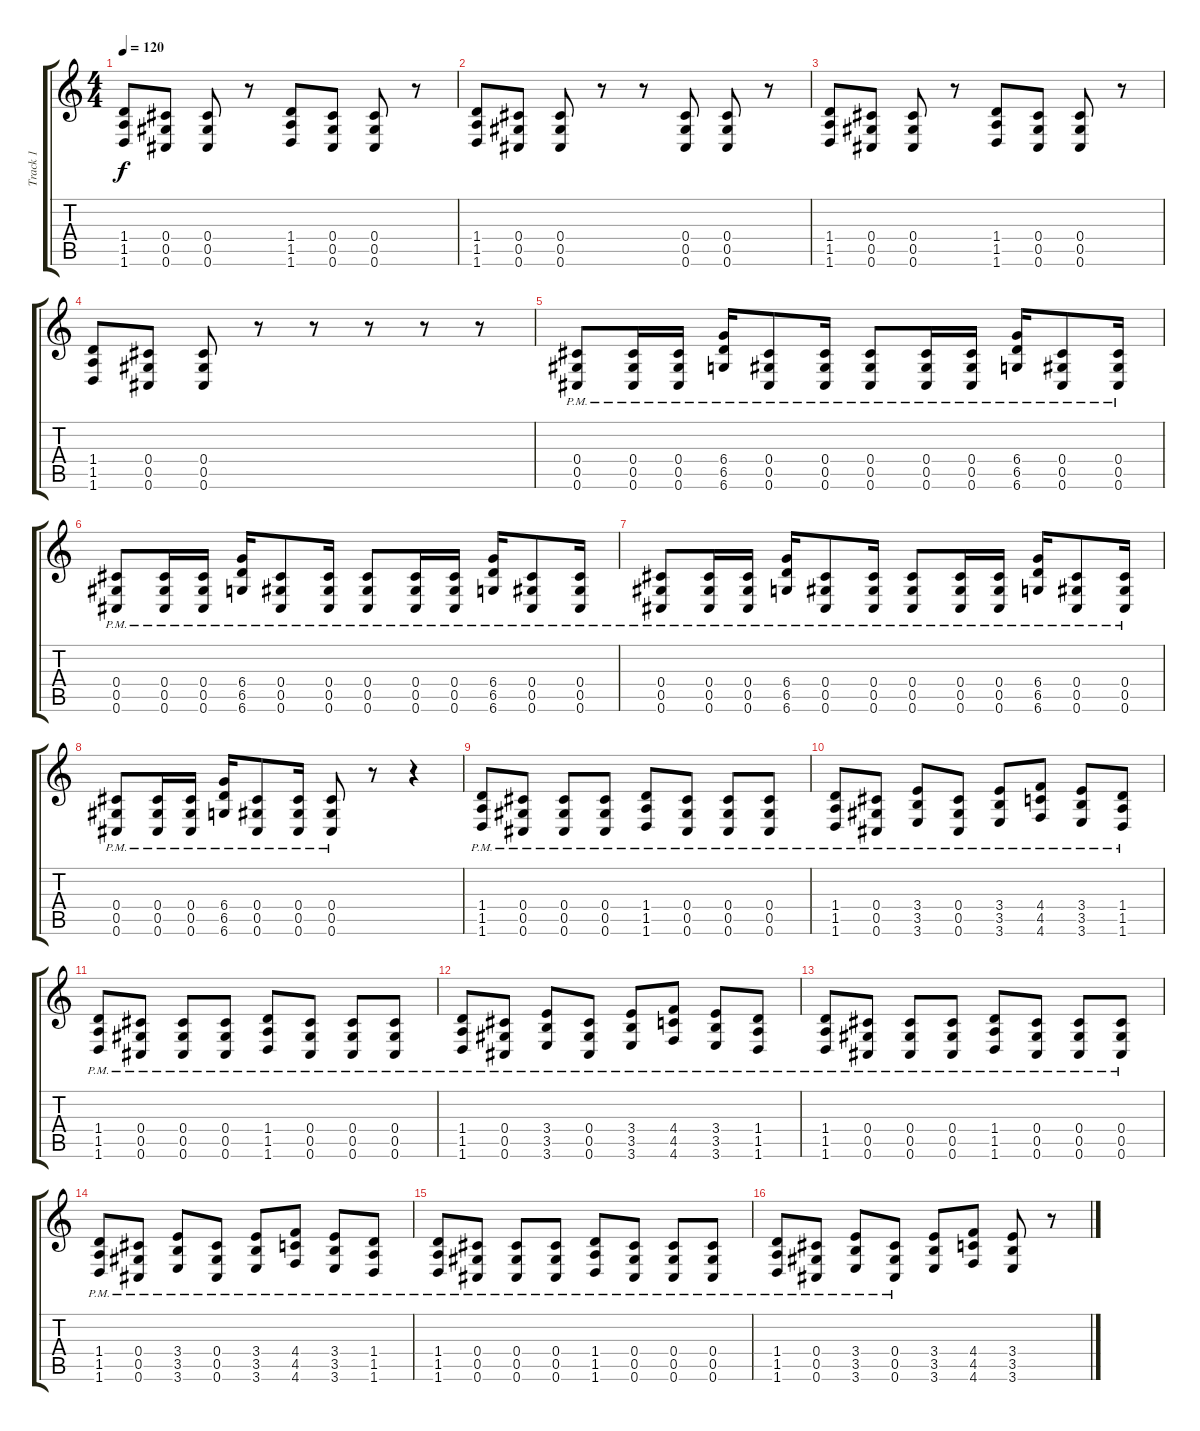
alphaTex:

\track ("Track 1" "Track 1") {instrument electricguitarclean}
\staff {score tabs}
\tuning (Eb4 Bb3 Gb3 Db3 Ab2 Db2) {hide}
\ts (4 4)
\tempo 120
\clef g2
\ks c
(1.4 1.5 1.6).8{dy f instrument distortionguitar} (0.4 0.5 0.6).8 (0.4 0.5 0.6).8 r.8 (1.4 1.5 1.6).8 (0.4 0.5 0.6).8 (0.4 0.5 0.6).8 r.8 |
(1.4 1.5 1.6).8 (0.4 0.5 0.6).8 (0.4 0.5 0.6).8 r.8 r.8 (0.4 0.5 0.6).8 (0.4 0.5 0.6).8 r.8 |
(1.4 1.5 1.6).8{instrument distortionguitar} (0.4 0.5 0.6).8 (0.4 0.5 0.6).8 r.8 (1.4 1.5 1.6).8 (0.4 0.5 0.6).8 (0.4 0.5 0.6).8 r.8 |
(1.4 1.5 1.6).8 (0.4 0.5 0.6).8 (0.4 0.5 0.6).8 r.8 r.8 r.8 r.8 r.8 |
(0.4{pm} 0.5{pm} 0.6{pm}).8 (0.4{pm} 0.5{pm} 0.6{pm}).16 (0.4{pm} 0.5{pm} 0.6{pm}).16 (6.4{pm} 6.5{pm} 6.6{pm}).16 (0.4{pm} 0.5{pm} 0.6{pm}).8 (0.4{pm} 0.5{pm} 0.6{pm}).16 (0.4{pm} 0.5{pm} 0.6{pm}).8 (0.4{pm} 0.5{pm} 0.6{pm}).16 (0.4{pm} 0.5{pm} 0.6{pm}).16 (6.4{pm} 6.5{pm} 6.6{pm}).16 (0.4{pm} 0.5{pm} 0.6{pm}).8 (0.4{pm} 0.5{pm} 0.6{pm}).16 |
(0.4{pm} 0.5{pm} 0.6{pm}).8 (0.4{pm} 0.5{pm} 0.6{pm}).16 (0.4{pm} 0.5{pm} 0.6{pm}).16 (6.4{pm} 6.5{pm} 6.6{pm}).16 (0.4{pm} 0.5{pm} 0.6{pm}).8 (0.4{pm} 0.5{pm} 0.6{pm}).16 (0.4{pm} 0.5{pm} 0.6{pm}).8 (0.4{pm} 0.5{pm} 0.6{pm}).16 (0.4{pm} 0.5{pm} 0.6{pm}).16 (6.4{pm} 6.5{pm} 6.6{pm}).16 (0.4{pm} 0.5{pm} 0.6{pm}).8 (0.4{pm} 0.5{pm} 0.6{pm}).16 |
(0.4{pm} 0.5{pm} 0.6{pm}).8 (0.4{pm} 0.5{pm} 0.6{pm}).16 (0.4{pm} 0.5{pm} 0.6{pm}).16 (6.4{pm} 6.5{pm} 6.6{pm}).16 (0.4{pm} 0.5{pm} 0.6{pm}).8 (0.4{pm} 0.5{pm} 0.6{pm}).16 (0.4{pm} 0.5{pm} 0.6{pm}).8 (0.4{pm} 0.5{pm} 0.6{pm}).16 (0.4{pm} 0.5{pm} 0.6{pm}).16 (6.4{pm} 6.5{pm} 6.6{pm}).16 (0.4{pm} 0.5{pm} 0.6{pm}).8 (0.4{pm} 0.5{pm} 0.6{pm}).16 |
(0.4{pm} 0.5{pm} 0.6{pm}).8 (0.4{pm} 0.5{pm} 0.6{pm}).16 (0.4{pm} 0.5{pm} 0.6{pm}).16 (6.4{pm} 6.5{pm} 6.6{pm}).16 (0.4{pm} 0.5{pm} 0.6{pm}).8 (0.4{pm} 0.5{pm} 0.6{pm}).16 (0.4{pm} 0.5{pm} 0.6{pm}).8 r.8 r.4 |
(1.4{pm} 1.5{pm} 1.6{pm}).8 (0.4{pm} 0.5{pm} 0.6{pm}).8 (0.4{pm} 0.5{pm} 0.6{pm}).8 (0.4{pm} 0.5{pm} 0.6{pm}).8 (1.4{pm} 1.5{pm} 1.6{pm}).8 (0.4{pm} 0.5{pm} 0.6{pm}).8 (0.4{pm} 0.5{pm} 0.6{pm}).8 (0.4{pm} 0.5{pm} 0.6{pm}).8 |
(1.4{pm} 1.5{pm} 1.6{pm}).8 (0.4{pm} 0.5{pm} 0.6{pm}).8 (3.4{pm} 3.5{pm} 3.6{pm}).8 (0.4{pm} 0.5{pm} 0.6{pm}).8 (3.4{pm} 3.5{pm} 3.6{pm}).8 (4.4{pm} 4.5{pm} 4.6{pm}).8 (3.4{pm} 3.5{pm} 3.6{pm}).8 (1.4{pm} 1.5{pm} 1.6{pm}).8 |
(1.4{pm} 1.5{pm} 1.6{pm}).8 (0.4{pm} 0.5{pm} 0.6{pm}).8 (0.4{pm} 0.5{pm} 0.6{pm}).8 (0.4{pm} 0.5{pm} 0.6{pm}).8 (1.4{pm} 1.5{pm} 1.6{pm}).8 (0.4{pm} 0.5{pm} 0.6{pm}).8 (0.4{pm} 0.5{pm} 0.6{pm}).8 (0.4{pm} 0.5{pm} 0.6{pm}).8 |
(1.4{pm} 1.5{pm} 1.6{pm}).8 (0.4{pm} 0.5{pm} 0.6{pm}).8 (3.4{pm} 3.5{pm} 3.6{pm}).8 (0.4{pm} 0.5{pm} 0.6{pm}).8 (3.4{pm} 3.5{pm} 3.6{pm}).8 (4.4{pm} 4.5{pm} 4.6{pm}).8 (3.4{pm} 3.5{pm} 3.6{pm}).8 (1.4{pm} 1.5{pm} 1.6{pm}).8 |
(1.4{pm} 1.5{pm} 1.6{pm}).8 (0.4{pm} 0.5{pm} 0.6{pm}).8 (0.4{pm} 0.5{pm} 0.6{pm}).8 (0.4{pm} 0.5{pm} 0.6{pm}).8 (1.4{pm} 1.5{pm} 1.6{pm}).8 (0.4{pm} 0.5{pm} 0.6{pm}).8 (0.4{pm} 0.5{pm} 0.6{pm}).8 (0.4{pm} 0.5{pm} 0.6{pm}).8 |
(1.4{pm} 1.5{pm} 1.6{pm}).8 (0.4{pm} 0.5{pm} 0.6{pm}).8 (3.4{pm} 3.5{pm} 3.6{pm}).8 (0.4{pm} 0.5{pm} 0.6{pm}).8 (3.4{pm} 3.5{pm} 3.6{pm}).8 (4.4{pm} 4.5{pm} 4.6{pm}).8 (3.4{pm} 3.5{pm} 3.6{pm}).8 (1.4{pm} 1.5{pm} 1.6{pm}).8 |
(1.4{pm} 1.5{pm} 1.6{pm}).8 (0.4{pm} 0.5{pm} 0.6{pm}).8 (0.4{pm} 0.5{pm} 0.6{pm}).8 (0.4{pm} 0.5{pm} 0.6{pm}).8 (1.4{pm} 1.5{pm} 1.6{pm}).8 (0.4{pm} 0.5{pm} 0.6{pm}).8 (0.4{pm} 0.5{pm} 0.6{pm}).8 (0.4{pm} 0.5{pm} 0.6{pm}).8 |
(1.4{pm} 1.5{pm} 1.6{pm}).8 (0.4{pm} 0.5{pm} 0.6{pm}).8 (3.4{pm} 3.5{pm} 3.6{pm}).8 (0.4{pm} 0.5{pm} 0.6{pm}).8 (3.4 3.5 3.6).8 (4.4 4.5 4.6).8 (3.4 3.5 3.6).8 r.8
